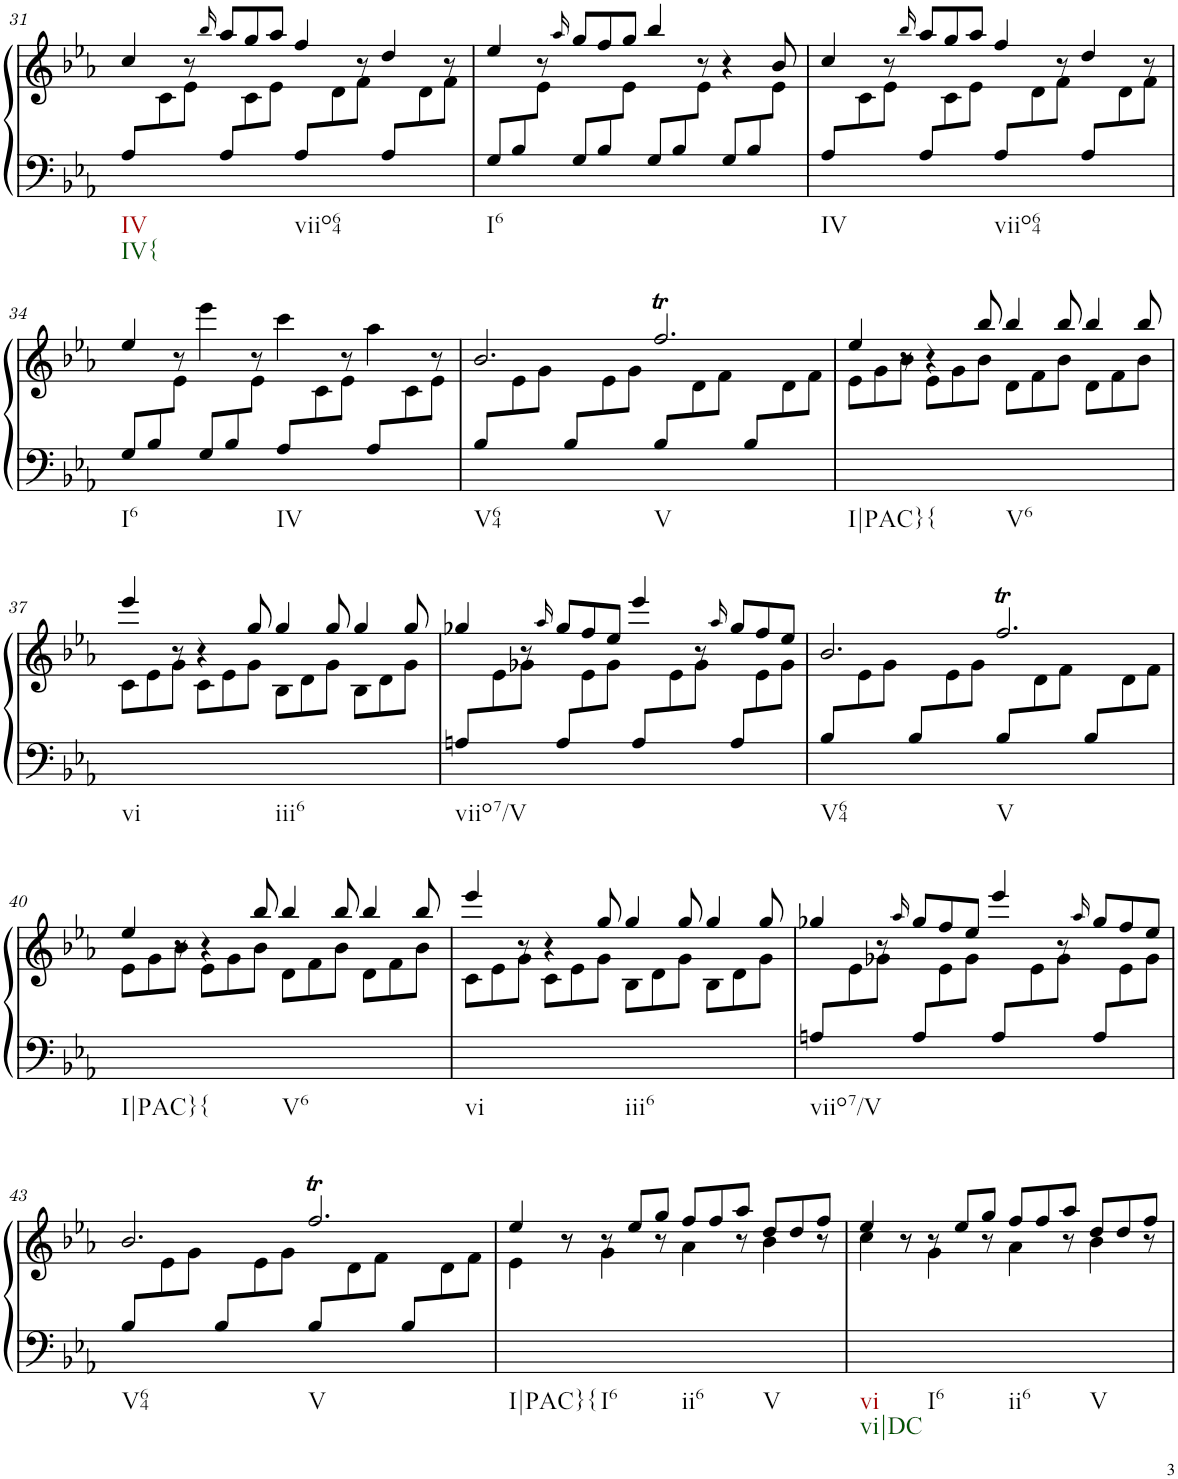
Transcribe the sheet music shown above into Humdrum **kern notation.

**kern	**kern
*part1	*part1
*staff2	*staff1
*I"Piano	*
*I'Pno.	*
!!LO:PB:g=z
*clefF4	*clefG2
*k[b-e-a-]	*k[b-e-a-]
*M12/8	*M12/8
=31	=31
*	*^
!LO:TX:b:t=IV	!	!
!LO:TX:b:t=IV{	!	!
8A-/L	4cc/	8ryy
4ryy	.	8c\
.	8r	8e-\J
.	16qbb-/	.
8A-/L	8aa-/L	8ryy
4ryy	8gg/	8c\
.	8aa-/J	8e-\J
!LO:TX:b:t=viio64	!	!
8A-/L	4ff/	8ryy
4ryy	.	8d\
.	8r	8f\J
8A-/L	4dd/	8ryy
4ryy	.	8d\
.	8r	8f\J
=32	=32	=32
!LO:TX:b:t=I6	!	!
8G/L	4ee-/	4ryy
8B-/	.	.
8ryy	8r	8e-\J
.	16qaa-/	.
8G/L	8gg/L	4ryy
8B-/	8ff/	.
8ryy	8gg/J	8e-\J
8G/L	4bb-/	4ryy
8B-/	.	.
8ryy	8r	8e-\J
8G/L	4r	4ryy
8B-/	.	.
8ryy	8b-/	8e-\J
=33	=33	=33
!LO:TX:b:t=IV	!	!
8A-/L	4cc/	8ryy
4ryy	.	8c\
.	8r	8e-\J
.	16qbb-/	.
8A-/L	8aa-/L	8ryy
4ryy	8gg/	8c\
.	8aa-/J	8e-\J
!LO:TX:b:t=viio64	!	!
8A-/L	4ff/	8ryy
4ryy	.	8d\
.	8r	8f\J
8A-/L	4dd/	8ryy
4ryy	.	8d\
.	8r	8f\J
!!LO:LB:g=z	!!
=34	=34	=34
!LO:TX:b:t=I6	!	!
8G/L	4ee-/	4ryy
8B-/	.	.
8ryy	8r	8e-\J
8G/L	4eee-\	4ryy
8B-/	.	.
8ryy	8r	8e-\J
!LO:TX:b:t=IV	!	!
8A-/L	4ccc\	8ryy
4ryy	.	8c\
.	8r	8e-\J
8A-/L	4aa-\	8ryy
4ryy	.	8c\
.	8r	8e-\J
=35	=35	=35
!LO:TX:b:t=V64	!	!
8B-/L	2.b-/	8ryy
4ryy	.	8e-\
.	.	8g\J
8B-/L	.	8ryy
4ryy	.	8e-\
.	.	8g\J
!LO:TX:b:t=V	!	!
8B-/L	2.ffT/	8ryy
4ryy	.	8d\
.	.	8f\J
8B-/L	.	8ryy
4ryy	.	8d\
.	.	8f\J
=36	=36	=36
!LO:TX:b:t=I|PAC}{	!	!
2.ryy	4ee-/	8e-\L
.	.	8g\
.	8r	8b-\J
.	4r	8e-\L
.	.	8g\
.	8bb-/	8b-\J
!LO:TX:b:t=V6	!	!
2.ryy	4bb-/	8d\L
.	.	8f\
.	8bb-/	8b-\J
.	4bb-/	8d\L
.	.	8f\
.	8bb-/	8b-\J
!!LO:LB:g=z	!!
=37	=37	=37
!LO:TX:b:t=vi	!	!
2.ryy	4eee-/	8c\L
.	.	8e-\
.	8r	8g\J
.	4r	8c\L
.	.	8e-\
.	8gg/	8g\J
!LO:TX:b:t=iii6	!	!
2.ryy	4gg/	8B-\L
.	.	8d\
.	8gg/	8g\J
.	4gg/	8B-\L
.	.	8d\
.	8gg/	8g\J
=38	=38	=38
!LO:TX:b:t=viio7/V	!	!
8An/L	4gg-X/	8ryy
4ryy	.	8e-\
.	8r	8g-X\J
.	16qaa-/	.
8A/L	8gg-/L	8ryy
4ryy	8ff/	8e-\
.	8ee-/J	8g-\J
8A/L	4eee-/	8ryy
4ryy	.	8e-\
.	8r	8g-\J
.	16qaa-/	.
8A/L	8gg-/L	8ryy
4ryy	8ff/	8e-\
.	8ee-/J	8g-\J
=39	=39	=39
!LO:TX:b:t=V64	!	!
8B-/L	2.b-/	8ryy
4ryy	.	8e-\
.	.	8g\J
8B-/L	.	8ryy
4ryy	.	8e-\
.	.	8g\J
!LO:TX:b:t=V	!	!
8B-/L	2.ffT/	8ryy
4ryy	.	8d\
.	.	8f\J
8B-/L	.	8ryy
4ryy	.	8d\
.	.	8f\J
!!LO:LB:g=z	!!
=40	=40	=40
!LO:TX:b:t=I|PAC}{	!	!
2.ryy	4ee-/	8e-\L
.	.	8g\
.	8r	8b-\J
.	4r	8e-\L
.	.	8g\
.	8bb-/	8b-\J
!LO:TX:b:t=V6	!	!
2.ryy	4bb-/	8d\L
.	.	8f\
.	8bb-/	8b-\J
.	4bb-/	8d\L
.	.	8f\
.	8bb-/	8b-\J
=41	=41	=41
!LO:TX:b:t=vi	!	!
2.ryy	4eee-/	8c\L
.	.	8e-\
.	8r	8g\J
.	4r	8c\L
.	.	8e-\
.	8gg/	8g\J
!LO:TX:b:t=iii6	!	!
2.ryy	4gg/	8B-\L
.	.	8d\
.	8gg/	8g\J
.	4gg/	8B-\L
.	.	8d\
.	8gg/	8g\J
=42	=42	=42
!LO:TX:b:t=viio7/V	!	!
8An/L	4gg-X/	8ryy
4ryy	.	8e-\
.	8r	8g-X\J
.	16qaa-/	.
8A/L	8gg-/L	8ryy
4ryy	8ff/	8e-\
.	8ee-/J	8g-\J
8A/L	4eee-/	8ryy
4ryy	.	8e-\
.	8r	8g-\J
.	16qaa-/	.
8A/L	8gg-/L	8ryy
4ryy	8ff/	8e-\
.	8ee-/J	8g-\J
!!LO:LB:g=z	!!
=43	=43	=43
!LO:TX:b:t=V64	!	!
8B-/L	2.b-/	8ryy
4ryy	.	8e-\
.	.	8g\J
8B-/L	.	8ryy
4ryy	.	8e-\
.	.	8g\J
!LO:TX:b:t=V	!	!
8B-/L	2.ffT/	8ryy
4ryy	.	8d\
.	.	8f\J
8B-/L	.	8ryy
4ryy	.	8d\
.	.	8f\J
=44	=44	=44
!LO:TX:b:t=I|PAC}{	!	!
4ryy	4ee-/	4e-\
8r	8r	8ryy
!LO:TX:b:t=I6	!	!
4ryy	8r	4g\
.	8ee-/L	.
8r	8gg/J	8ryy
!LO:TX:b:t=ii6	!	!
4ryy	8ff/L	4a-\
.	8ff/	.
8r	8aa-/J	8ryy
!LO:TX:b:t=V	!	!
4ryy	8dd/L	4b-\
.	8dd/	.
8r	8ff/J	8ryy
=45	=45	=45
!LO:TX:b:t=vi	!	!
!LO:TX:b:t=vi|DC	!	!
4ryy	4ee-/	4cc\
8r	8r	8ryy
!LO:TX:b:t=I6	!	!
4ryy	8r	4g\
.	8ee-/L	.
8r	8gg/J	8ryy
!LO:TX:b:t=ii6	!	!
4ryy	8ff/L	4a-\
.	8ff/	.
8r	8aa-/J	8ryy
!LO:TX:b:t=V	!	!
4ryy	8dd/L	4b-\
.	8dd/	.
8r	8ff/J	8ryy
*	*v	*v
=	=
*-	*-
